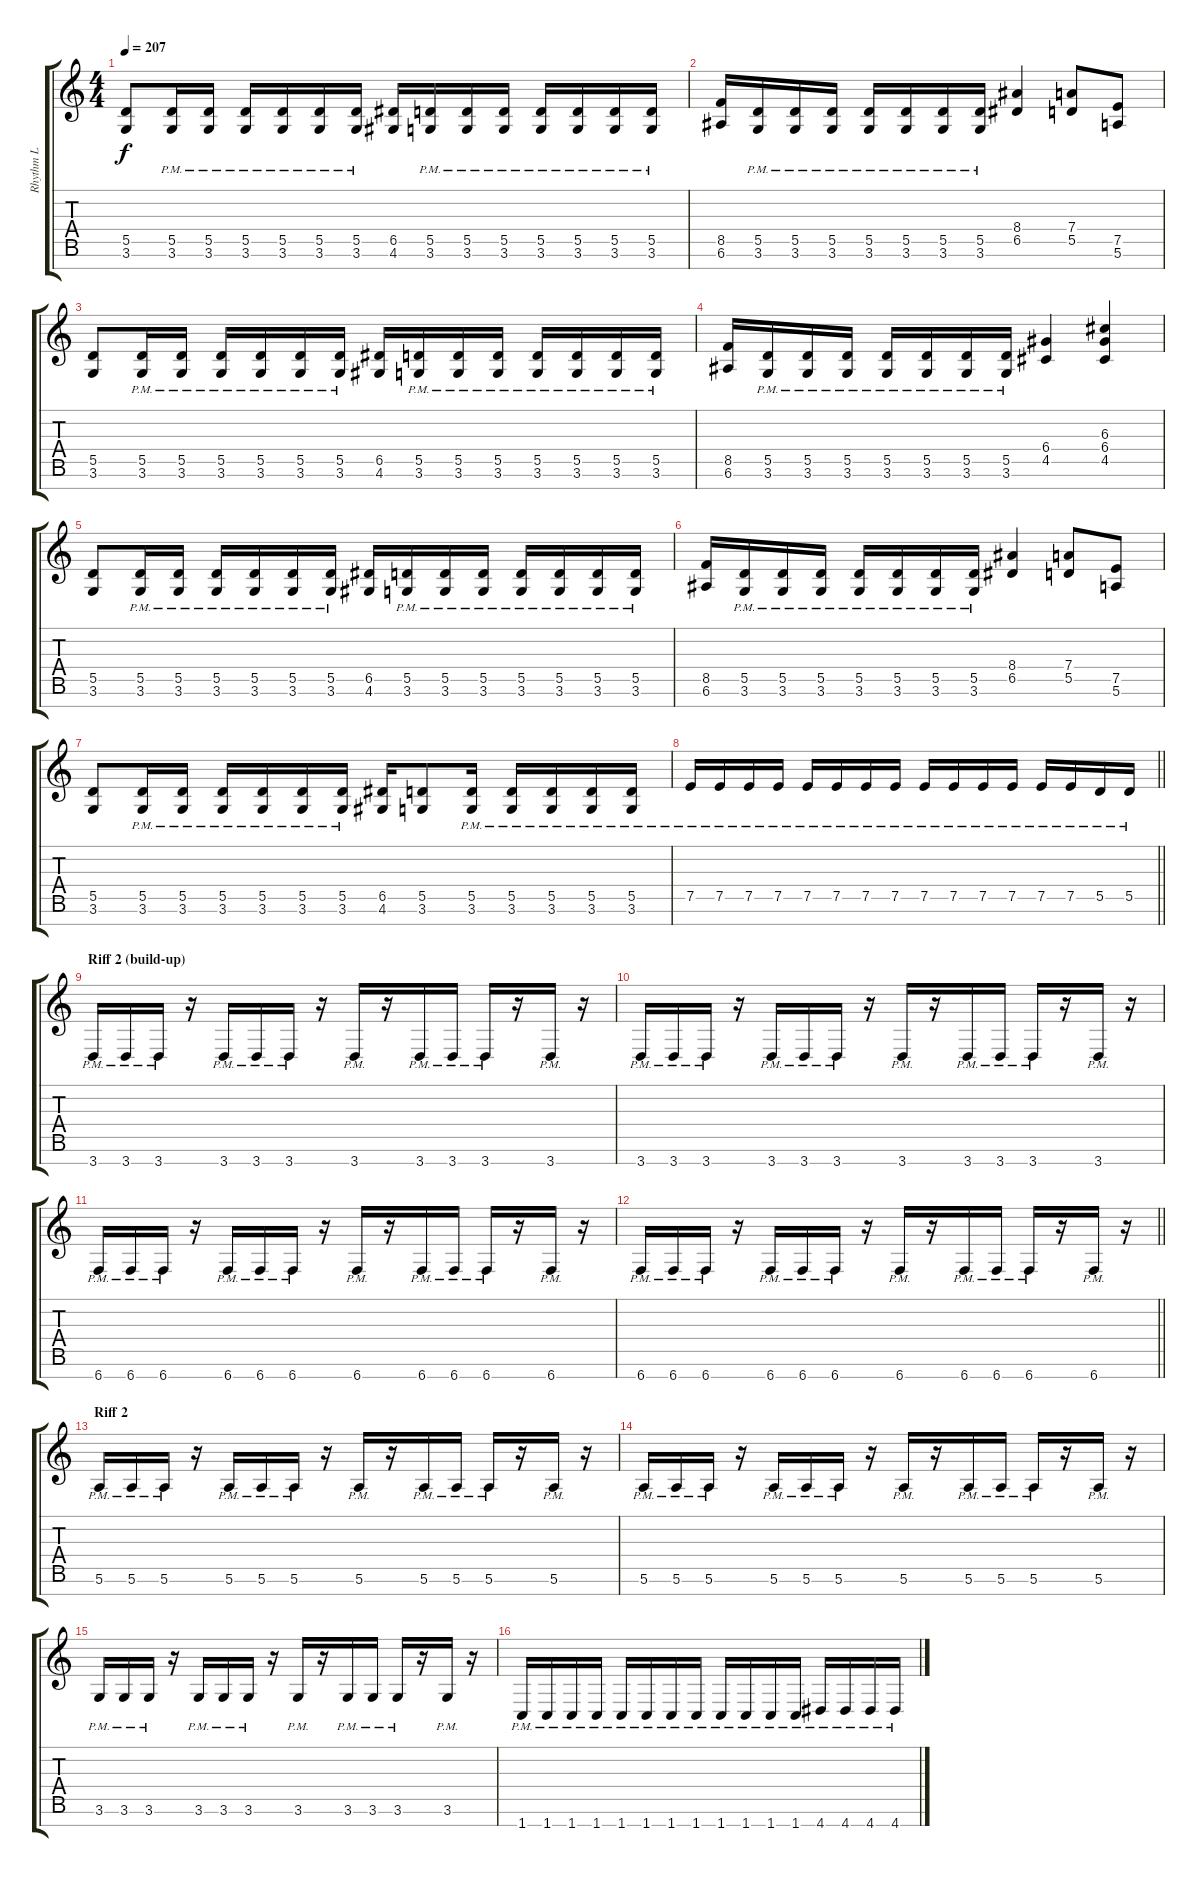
\track ("Rhythm L" "Rhythm L") {instrument distortionguitar}
\staff {score tabs}
\tuning (E4 B3 G3 D3 A2 E2 B1) {hide}
\ts (4 4)
\tempo 207
\clef g2
\ks c
(5.5 3.6).8{dy f} (5.5{pm} 3.6{pm}).16 (5.5{pm} 3.6{pm}).16 (5.5{pm} 3.6{pm}).16 (5.5{pm} 3.6{pm}).16 (5.5{pm} 3.6{pm}).16 (5.5{pm} 3.6{pm}).16 (6.5 4.6).16 (5.5{pm} 3.6{pm}).16 (5.5{pm} 3.6{pm}).16 (5.5{pm} 3.6{pm}).16 (5.5{pm} 3.6{pm}).16 (5.5{pm} 3.6{pm}).16 (5.5{pm} 3.6{pm}).16 (5.5{pm} 3.6{pm}).16 |
(8.5 6.6).16 (5.5{pm} 3.6{pm}).16 (5.5{pm} 3.6{pm}).16 (5.5{pm} 3.6{pm}).16 (5.5{pm} 3.6{pm}).16 (5.5{pm} 3.6{pm}).16 (5.5{pm} 3.6{pm}).16 (5.5{pm} 3.6{pm}).16 (8.4 6.5).4 (7.4 5.5).8 (7.5 5.6).8 |
(5.5 3.6).8 (5.5{pm} 3.6{pm}).16 (5.5{pm} 3.6{pm}).16 (5.5{pm} 3.6{pm}).16 (5.5{pm} 3.6{pm}).16 (5.5{pm} 3.6{pm}).16 (5.5{pm} 3.6{pm}).16 (6.5 4.6).16 (5.5{pm} 3.6{pm}).16 (5.5{pm} 3.6{pm}).16 (5.5{pm} 3.6{pm}).16 (5.5{pm} 3.6{pm}).16 (5.5{pm} 3.6{pm}).16 (5.5{pm} 3.6{pm}).16 (5.5{pm} 3.6{pm}).16 |
(8.5 6.6).16 (5.5{pm} 3.6{pm}).16 (5.5{pm} 3.6{pm}).16 (5.5{pm} 3.6{pm}).16 (5.5{pm} 3.6{pm}).16 (5.5{pm} 3.6{pm}).16 (5.5{pm} 3.6{pm}).16 (5.5{pm} 3.6{pm}).16 (6.4 4.5).4 (6.3 6.4 4.5).4 |
(5.5 3.6).8 (5.5{pm} 3.6{pm}).16 (5.5{pm} 3.6{pm}).16 (5.5{pm} 3.6{pm}).16 (5.5{pm} 3.6{pm}).16 (5.5{pm} 3.6{pm}).16 (5.5{pm} 3.6{pm}).16 (6.5 4.6).16 (5.5{pm} 3.6{pm}).16 (5.5{pm} 3.6{pm}).16 (5.5{pm} 3.6{pm}).16 (5.5{pm} 3.6{pm}).16 (5.5{pm} 3.6{pm}).16 (5.5{pm} 3.6{pm}).16 (5.5{pm} 3.6{pm}).16 |
(8.5 6.6).16 (5.5{pm} 3.6{pm}).16 (5.5{pm} 3.6{pm}).16 (5.5{pm} 3.6{pm}).16 (5.5{pm} 3.6{pm}).16 (5.5{pm} 3.6{pm}).16 (5.5{pm} 3.6{pm}).16 (5.5{pm} 3.6{pm}).16 (8.4 6.5).4 (7.4 5.5).8 (7.5 5.6).8 |
(5.5 3.6).8 (5.5{pm} 3.6{pm}).16 (5.5{pm} 3.6{pm}).16 (5.5{pm} 3.6{pm}).16 (5.5{pm} 3.6{pm}).16 (5.5{pm} 3.6{pm}).16 (5.5{pm} 3.6{pm}).16 (6.5 4.6).16 (5.5 3.6).8 (5.5{pm} 3.6{pm}).16 (5.5{pm} 3.6{pm}).16 (5.5{pm} 3.6{pm}).16 (5.5{pm} 3.6{pm}).16 (5.5{pm} 3.6{pm}).16 |
\barLineRight lightlight
7.5{pm}.16 7.5{pm}.16 7.5{pm}.16 7.5{pm}.16 7.5{pm}.16 7.5{pm}.16 7.5{pm}.16 7.5{pm}.16 7.5{pm}.16 7.5{pm}.16 7.5{pm}.16 7.5{pm}.16 7.5{pm}.16 7.5{pm}.16 5.5{pm}.16 5.5{pm}.16 |
\section ("" "Riff 2 (build-up)")
3.7{pm}.16 3.7{pm}.16 3.7{pm}.16 r.16 3.7{pm}.16 3.7{pm}.16 3.7{pm}.16 r.16 3.7{pm}.16 r.16 3.7{pm}.16 3.7{pm}.16 3.7{pm}.16 r.16 3.7{pm}.16 r.16 |
3.7{pm}.16 3.7{pm}.16 3.7{pm}.16 r.16 3.7{pm}.16 3.7{pm}.16 3.7{pm}.16 r.16 3.7{pm}.16 r.16 3.7{pm}.16 3.7{pm}.16 3.7{pm}.16 r.16 3.7{pm}.16 r.16 |
6.7{pm}.16 6.7{pm}.16 6.7{pm}.16 r.16 6.7{pm}.16 6.7{pm}.16 6.7{pm}.16 r.16 6.7{pm}.16 r.16 6.7{pm}.16 6.7{pm}.16 6.7{pm}.16 r.16 6.7{pm}.16 r.16 |
\barLineRight lightlight
6.7{pm}.16 6.7{pm}.16 6.7{pm}.16 r.16 6.7{pm}.16 6.7{pm}.16 6.7{pm}.16 r.16 6.7{pm}.16 r.16 6.7{pm}.16 6.7{pm}.16 6.7{pm}.16 r.16 6.7{pm}.16 r.16 |
\section ("" "Riff 2")
5.6{pm}.16 5.6{pm}.16 5.6{pm}.16 r.16 5.6{pm}.16 5.6{pm}.16 5.6{pm}.16 r.16 5.6{pm}.16 r.16 5.6{pm}.16 5.6{pm}.16 5.6{pm}.16 r.16 5.6{pm}.16 r.16 |
5.6{pm}.16 5.6{pm}.16 5.6{pm}.16 r.16 5.6{pm}.16 5.6{pm}.16 5.6{pm}.16 r.16 5.6{pm}.16 r.16 5.6{pm}.16 5.6{pm}.16 5.6{pm}.16 r.16 5.6{pm}.16 r.16 |
3.6{pm}.16 3.6{pm}.16 3.6{pm}.16 r.16 3.6{pm}.16 3.6{pm}.16 3.6{pm}.16 r.16 3.6{pm}.16 r.16 3.6{pm}.16 3.6{pm}.16 3.6{pm}.16 r.16 3.6{pm}.16 r.16 |
1.7{pm}.16 1.7{pm}.16 1.7{pm}.16 1.7{pm}.16 1.7{pm}.16 1.7{pm}.16 1.7{pm}.16 1.7{pm}.16 1.7{pm}.16 1.7{pm}.16 1.7{pm}.16 1.7{pm}.16 4.7{pm}.16 4.7{pm}.16 4.7{pm}.16 4.7{pm}.16
